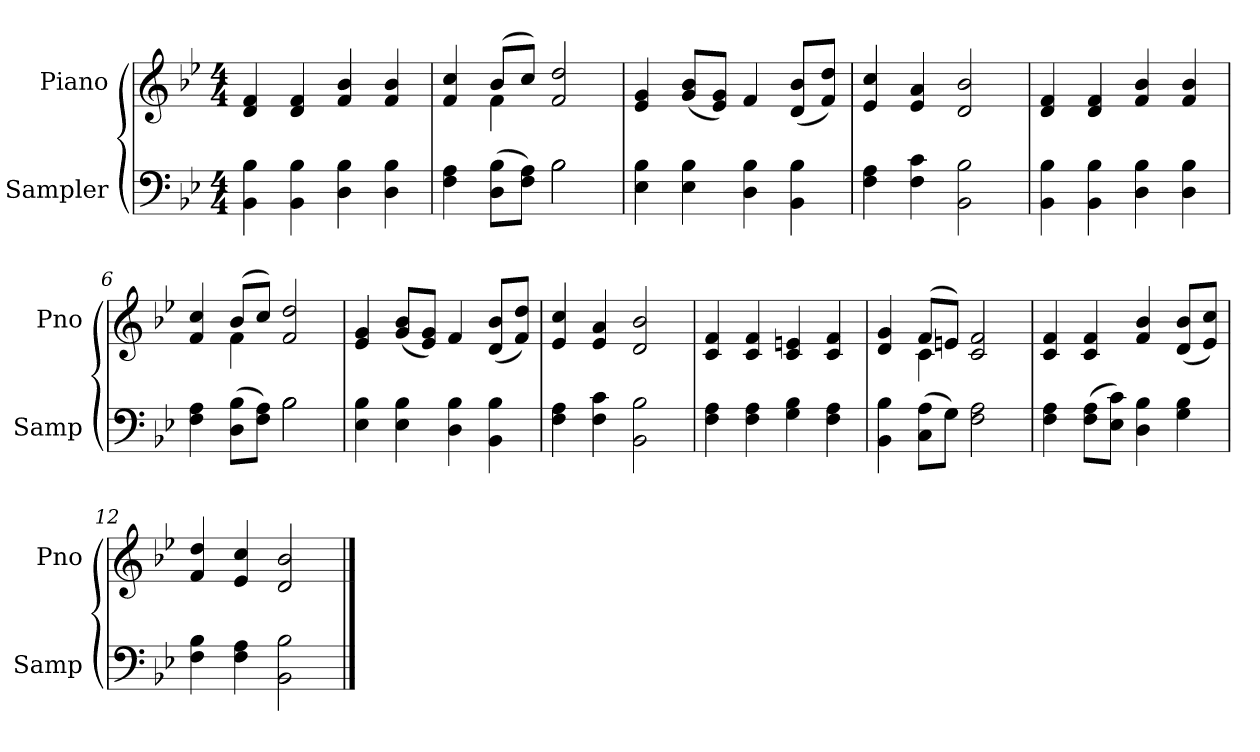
**kern	**kern
*part2	*part1
*staff2	*staff1
*I"Sampler	*I"Piano
*I'Samp	*I'Pno
*clefF4	*clefG2
*k[b-e-]	*k[b-e-]
*B-:	*B-:
*M4/4	*M4/4
=1	=1
4BB- 4B-	4d 4f
4BB- 4B-	4d 4f
4D 4B-	4f 4b-
4D 4B-	4f 4b-
=2	=2
*^	*^
4F 4A	2ryy	4f 4cc	4ryy
(8D\ 8B-\L	.	(8b-/L	4f
8F\ 8A\J)	.	8cc/J)	.
2B-\	2B-	2f 2dd	2ryy
*v	*v	*	*
*	*v	*v
=3	=3
4E- 4B-	4e- 4g
4E- 4B-	(8g/ 8b-/L
.	8e-/ 8g/J)
4D 4B-	4f
4BB- 4B-	(8d/ 8b-/L
.	8f/ 8dd/J)
=4	=4
4F 4A	4e- 4cc
4F 4c	4e- 4a
2BB- 2B-	2d 2b-
=5	=5
4BB- 4B-	4d 4f
4BB- 4B-	4d 4f
4D 4B-	4f 4b-
4D 4B-	4f 4b-
=6	=6
*^	*^
4F 4A	2ryy	4f 4cc	4ryy
(8D\ 8B-\L	.	(8b-/L	4f
8F\ 8A\J)	.	8cc/J)	.
2B-\	2B-	2f 2dd	2ryy
*v	*v	*	*
*	*v	*v
=7	=7
4E- 4B-	4e- 4g
4E- 4B-	(8g/ 8b-/L
.	8e-/ 8g/J)
4D 4B-	4f
4BB- 4B-	(8d/ 8b-/L
.	8f/ 8dd/J)
=8	=8
4F 4A	4e- 4cc
4F 4c	4e- 4a
2BB- 2B-	2d 2b-
=9	=9
4F 4A	4c 4f
4F 4A	4c 4f
4G 4B-	4c 4en
4F 4A	4c 4f
=10	=10
*	*^
4BB- 4B-	4d 4g	4ryy
(8C\ 8A\L	(8f/L	4c
8G\J)	8en/J)	.
2F 2A	2c 2f	2ryy
*	*v	*v
=11	=11
4F 4A	4c 4f
(8F\ 8A\L	4c 4f
8E-\ 8c\J)	.
4D 4B-	4f 4b-
4G 4B-	(8d/ 8b-/L
.	8e-/ 8cc/J)
=12	=12
4F 4B-	4f 4dd
4F 4A	4e- 4cc
2BB- 2B-	2d 2b-
==	==
*-	*-
